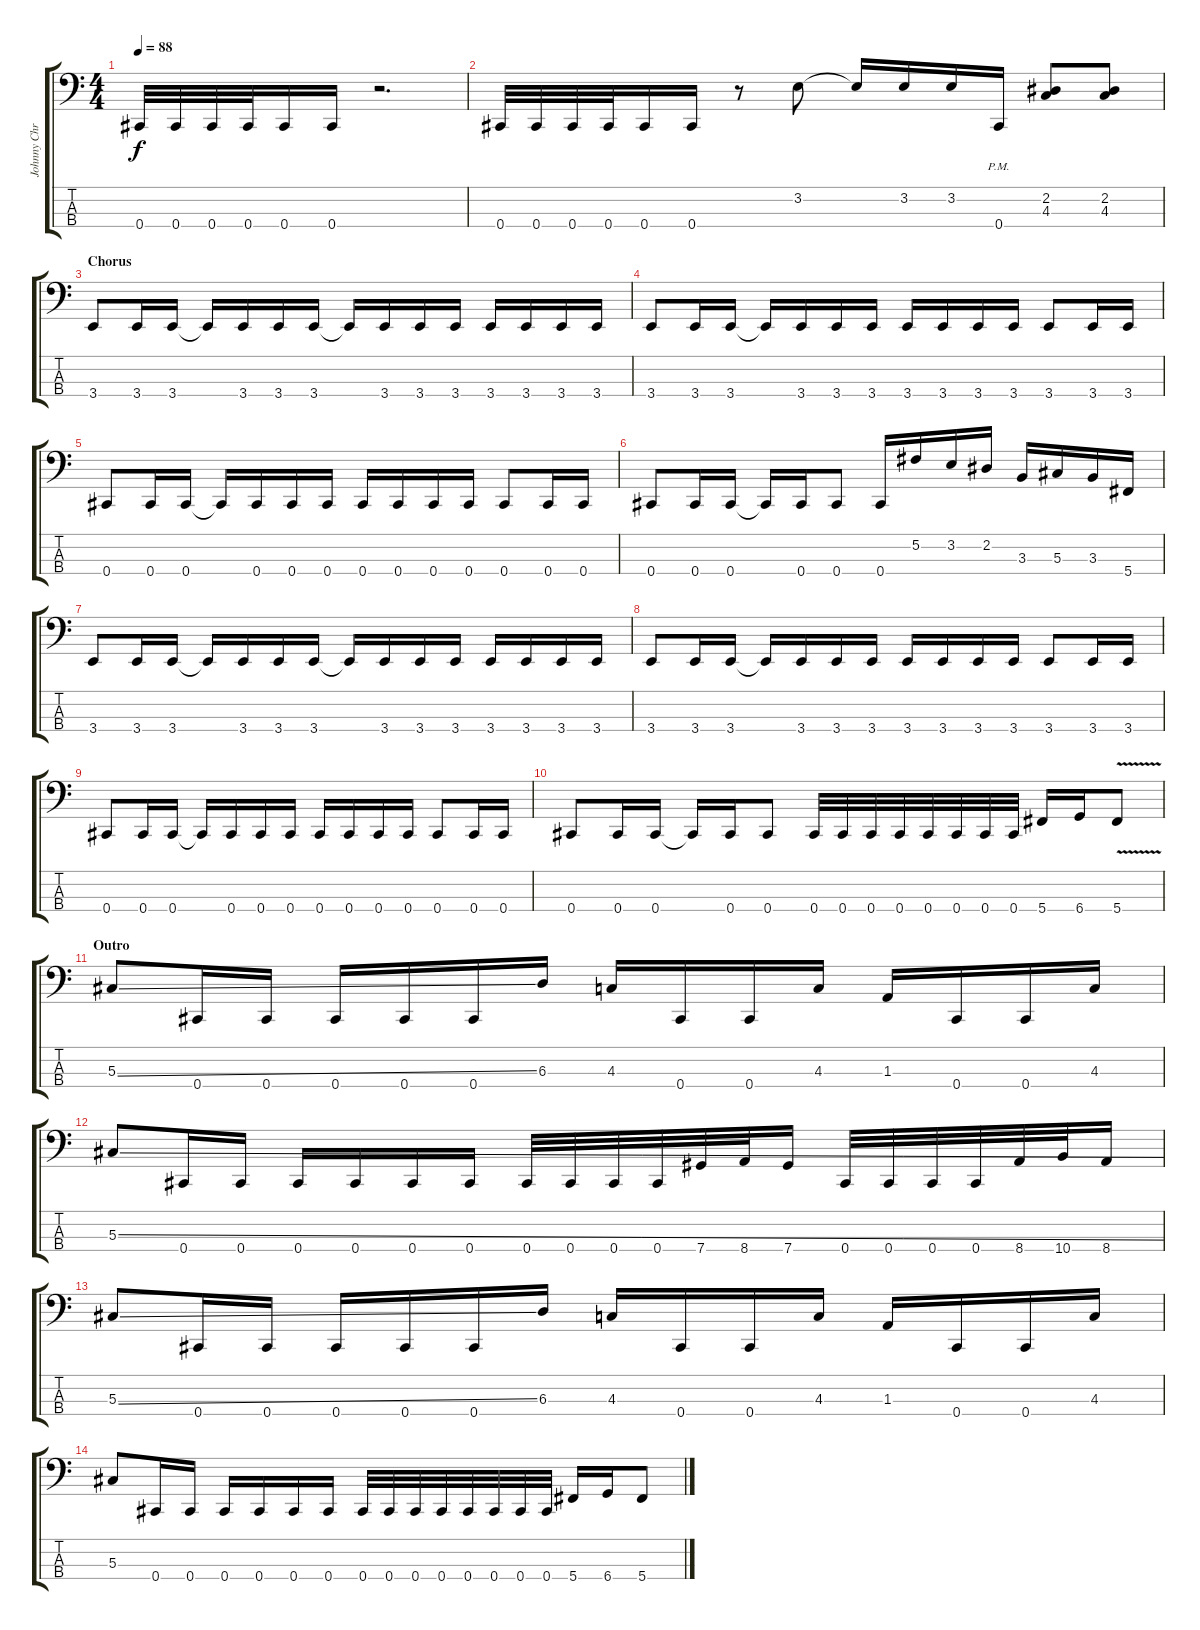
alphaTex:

\track ("Johnny Christ (Bass)" "Johnny Chr") {instrument electricbasspick}
\staff {score tabs}
\tuning (Gb2 Db2 Ab1 Db1) {hide}
\ts (4 4)
\tempo 88
\clef f4
\ks c
0.4.32{dy f} 0.4.32 0.4.32 0.4.32 0.4.16 0.4.16 r.2{d} |
0.4.32 0.4.32 0.4.32 0.4.32 0.4.16 0.4.16 r.8 3.2.8 3.2{t}.16 3.2.16 3.2.16 0.4{pm}.16 (2.2 4.3).8 (2.2 4.3).8 |
\section ("" "Chorus")
3.4.8 3.4.16 3.4.16 3.4{t}.16 3.4.16 3.4.16 3.4.16 3.4{t}.16 3.4.16 3.4.16 3.4.16 3.4.16 3.4.16 3.4.16 3.4.16 |
3.4.8 3.4.16 3.4.16 3.4{t}.16 3.4.16 3.4.16 3.4.16 3.4.16 3.4.16 3.4.16 3.4.16 3.4.8 3.4.16 3.4.16 |
0.4.8 0.4.16 0.4.16 0.4{t}.16 0.4.16 0.4.16 0.4.16 0.4.16 0.4.16 0.4.16 0.4.16 0.4.8 0.4.16 0.4.16 |
0.4.8 0.4.16 0.4.16 0.4{t}.16 0.4.16 0.4.8 0.4.16 5.2.16 3.2.16 2.2.16 3.3.16 5.3.16 3.3.16 5.4.16 |
3.4.8 3.4.16 3.4.16 3.4{t}.16 3.4.16 3.4.16 3.4.16 3.4{t}.16 3.4.16 3.4.16 3.4.16 3.4.16 3.4.16 3.4.16 3.4.16 |
3.4.8 3.4.16 3.4.16 3.4{t}.16 3.4.16 3.4.16 3.4.16 3.4.16 3.4.16 3.4.16 3.4.16 3.4.8 3.4.16 3.4.16 |
0.4.8 0.4.16 0.4.16 0.4{t}.16 0.4.16 0.4.16 0.4.16 0.4.16 0.4.16 0.4.16 0.4.16 0.4.8 0.4.16 0.4.16 |
0.4.8 0.4.16 0.4.16 0.4{t}.16 0.4.16 0.4.8 0.4.32 0.4.32 0.4.32 0.4.32 0.4.32 0.4.32 0.4.32 0.4.32 5.4.16 6.4.16 5.4{v}.8 |
\section ("" "Outro")
5.3{ss}.8 0.4.16 0.4.16 0.4.16 0.4.16 0.4.16 6.3.16 4.3.16 0.4.16 0.4.16 4.3.16 1.3.16 0.4.16 0.4.16 4.3.16 |
5.3{ss}.8 0.4.16 0.4.16 0.4.16 0.4.16 0.4.16 0.4.16 0.4.32 0.4.32 0.4.32 0.4.32 7.4.32 8.4.32 7.4.16 0.4.32 0.4.32 0.4.32 0.4.32 8.4.32 10.4.32 8.4.16 |
5.3{ss}.8 0.4.16 0.4.16 0.4.16 0.4.16 0.4.16 6.3.16 4.3.16 0.4.16 0.4.16 4.3.16 1.3.16 0.4.16 0.4.16 4.3.16 |
5.3.8 0.4.16 0.4.16 0.4.16 0.4.16 0.4.16 0.4.16 0.4.32 0.4.32 0.4.32 0.4.32 0.4.32 0.4.32 0.4.32 0.4.32 5.4.16 6.4.16 5.4.8
